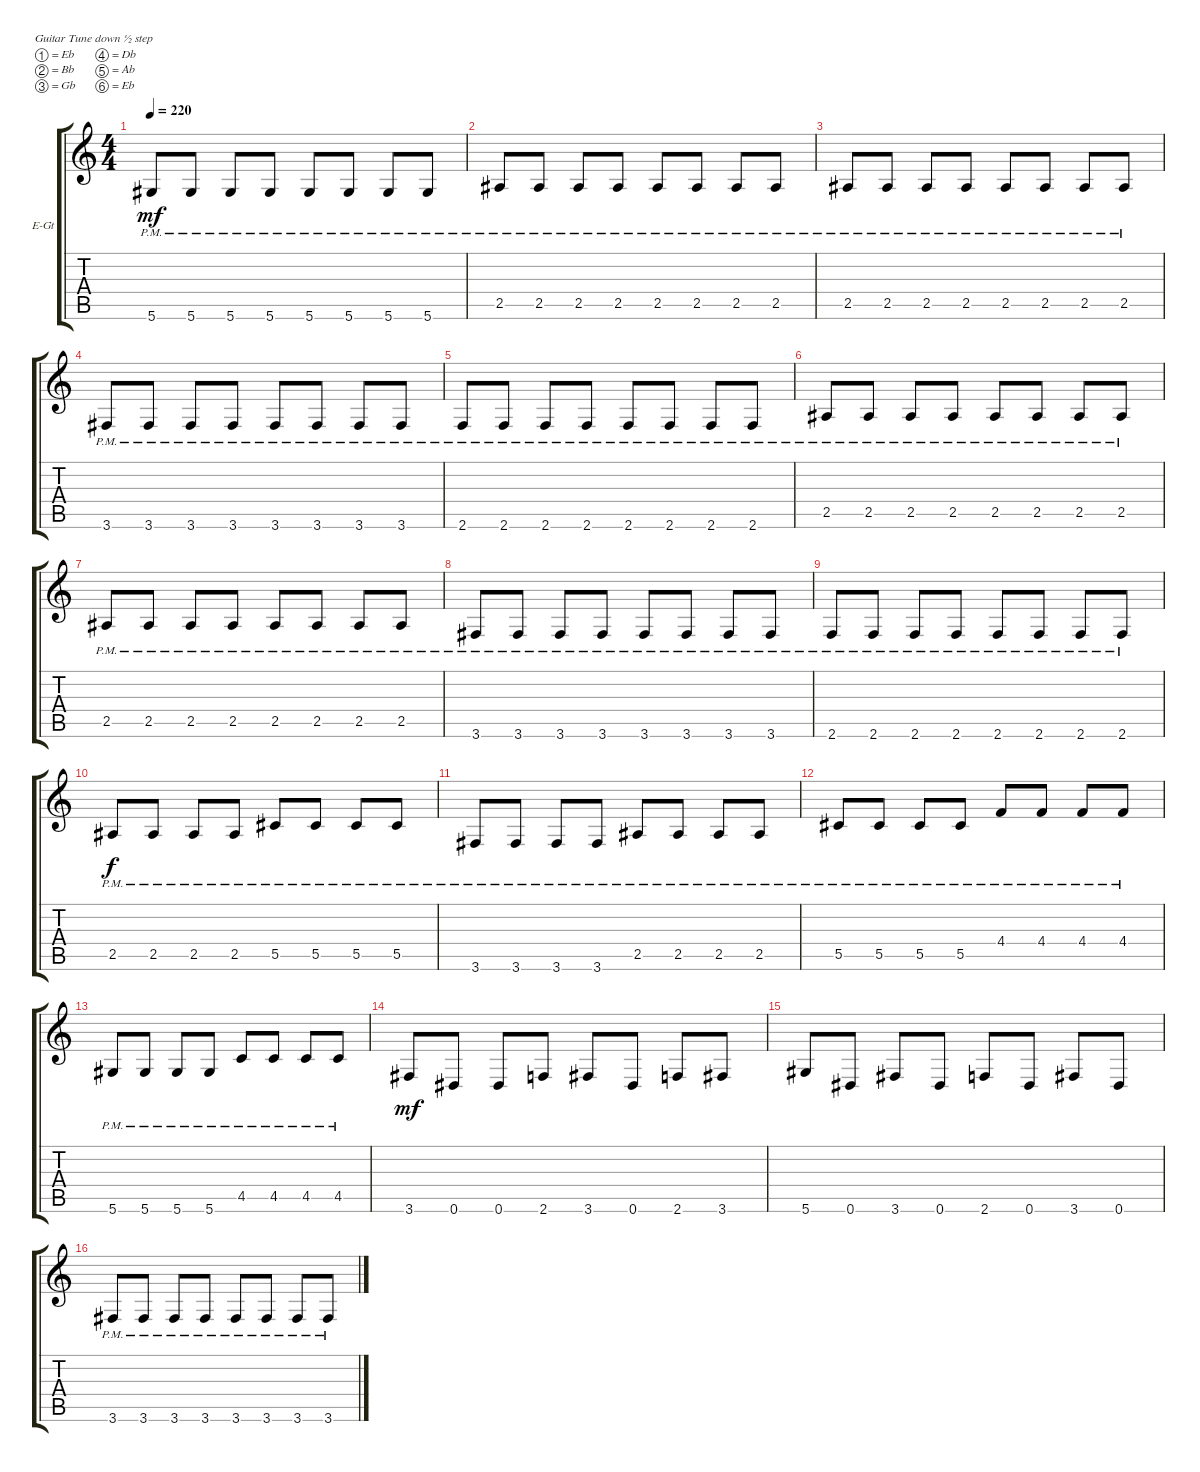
\defaultSystemsLayout 4
\bracketExtendMode groupsimilarinstruments
\firstSystemTrackNameOrientation horizontal
\otherSystemsTrackNameOrientation horizontal
\track ("Илья Мамонтов" "E-Gt") {instrument electricguitarclean}
\staff {score tabs}
\tuning (Eb4 Bb3 Gb3 Db3 Ab2 Eb2)
\ts (4 4)
\tempo 220
\clef g2
\scale
0.333333
\ks c
5.6{pm}.8{dy mf} 5.6{pm}.8 5.6{pm}.8 5.6{pm}.8 5.6{pm}.8 5.6{pm}.8 5.6{pm}.8 5.6{pm}.8 |
\scale
0.333333 2.5{pm}.8 2.5{pm}.8 2.5{pm}.8 2.5{pm}.8 2.5{pm}.8 2.5{pm}.8 2.5{pm}.8 2.5{pm}.8 |
\scale
0.333333 2.5{pm}.8 2.5{pm}.8 2.5{pm}.8 2.5{pm}.8 2.5{pm}.8 2.5{pm}.8 2.5{pm}.8 2.5{pm}.8 |
\scale
0.333333 3.6{pm}.8 3.6{pm}.8 3.6{pm}.8 3.6{pm}.8 3.6{pm}.8 3.6{pm}.8 3.6{pm}.8 3.6{pm}.8 |
\scale
0.333333 2.6{pm}.8 2.6{pm}.8 2.6{pm}.8 2.6{pm}.8 2.6{pm}.8 2.6{pm}.8 2.6{pm}.8 2.6{pm}.8 |
\scale
0.333333 2.5{pm}.8 2.5{pm}.8 2.5{pm}.8 2.5{pm}.8 2.5{pm}.8 2.5{pm}.8 2.5{pm}.8 2.5{pm}.8 |
\scale
0.333333 2.5{pm}.8 2.5{pm}.8 2.5{pm}.8 2.5{pm}.8 2.5{pm}.8 2.5{pm}.8 2.5{pm}.8 2.5{pm}.8 |
\scale
0.333333 3.6{pm}.8 3.6{pm}.8 3.6{pm}.8 3.6{pm}.8 3.6{pm}.8 3.6{pm}.8 3.6{pm}.8 3.6{pm}.8 |
\scale
0.333333 2.6{pm}.8 2.6{pm}.8 2.6{pm}.8 2.6{pm}.8 2.6{pm}.8 2.6{pm}.8 2.6{pm}.8 2.6{pm}.8 |
\scale
0.333333 2.5{pm}.8{dy f} 2.5{pm}.8 2.5{pm}.8 2.5{pm}.8 5.5{pm}.8 5.5{pm}.8 5.5{pm}.8 5.5{pm}.8 |
\scale
0.333333 3.6{pm}.8 3.6{pm}.8 3.6{pm}.8 3.6{pm}.8 2.5{pm}.8 2.5{pm}.8 2.5{pm}.8 2.5{pm}.8 |
\scale
0.333333 5.5{pm}.8 5.5{pm}.8 5.5{pm}.8 5.5{pm}.8 4.4{pm}.8 4.4{pm}.8 4.4{pm}.8 4.4{pm}.8 |
\scale
0.333333 5.6{pm}.8 5.6{pm}.8 5.6{pm}.8 5.6{pm}.8 4.5{pm}.8 4.5{pm}.8 4.5{pm}.8 4.5{pm}.8 |
\scale
0.333333 3.6.8{dy mf} 0.6.8 0.6.8 2.6.8 3.6.8 0.6.8 2.6.8 3.6.8 |
\scale
0.333333 5.6.8 0.6.8 3.6.8 0.6.8 2.6.8 0.6.8 3.6.8 0.6.8 |
\scale
0.333333 3.6{pm}.8 3.6{pm}.8 3.6{pm}.8 3.6{pm}.8 3.6{pm}.8 3.6{pm}.8 3.6{pm}.8 3.6{pm}.8
